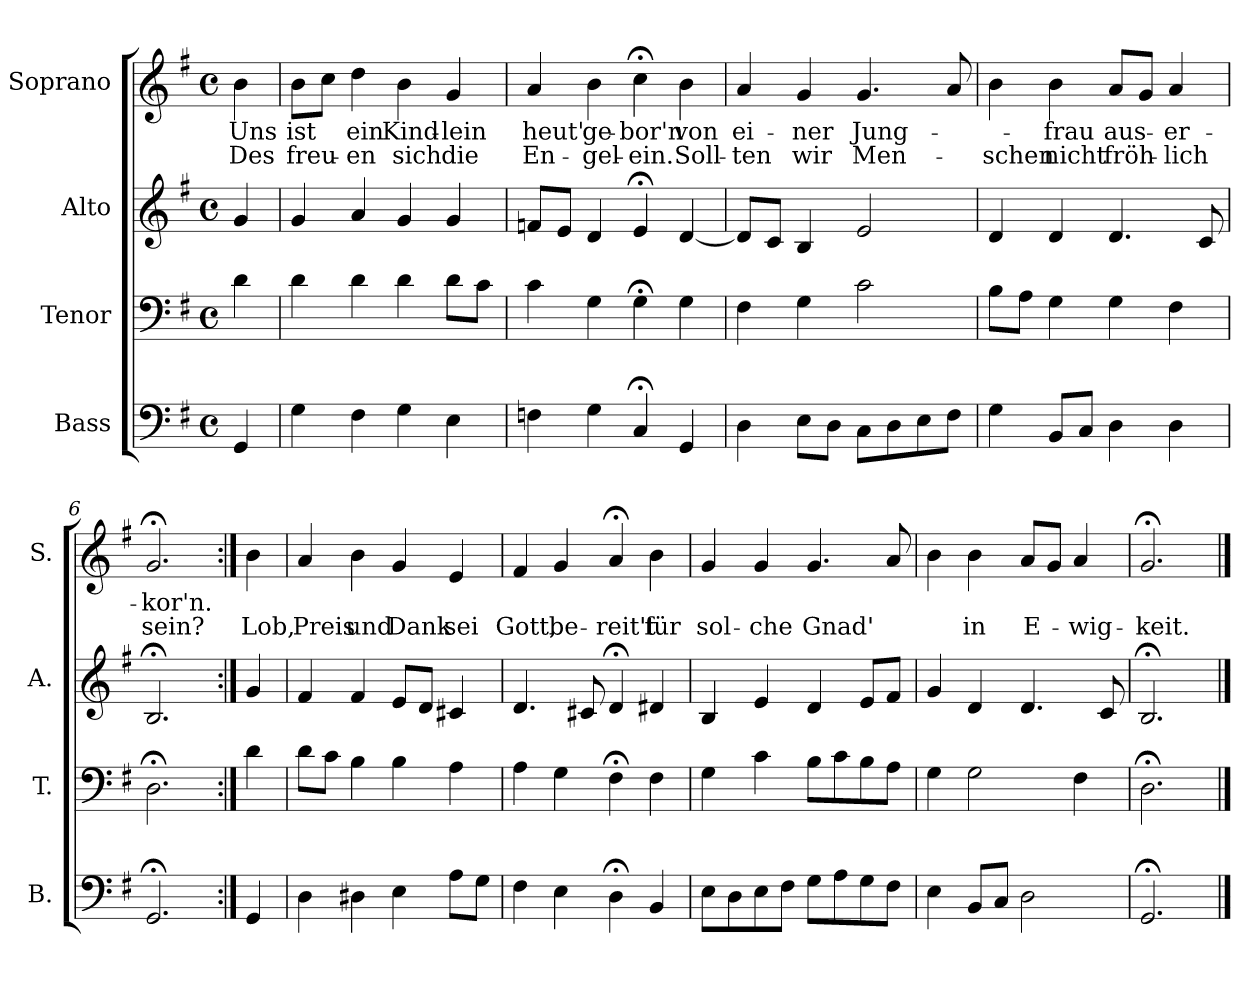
**kern	**kern	**kern	**kern	**text	**text
*part4	*part3	*part2	*part1	*part1	*part1
*staff4	*staff3	*staff2	*staff1	*staff1	*staff1
*I"Bass	*I"Tenor	*I"Alto	*I"Soprano	*	*
*I'B.	*I'T.	*I'A.	*I'S.	*	*
*clefF4	*clefF4	*clefG2	*clefG2	*	*
*k[f#]	*k[f#]	*k[f#]	*k[f#]	*	*
*G:	*G:	*G:	*G:	*	*
*M4/4	*M4/4	*M4/4	*M4/4	*	*
*met(c)	*met(c)	*met(c)	*met(c)	*	*
=1	=1	=1	=1	=1	=1
!	!	!	!	!LO:LY:b	!LO:LY:b
4GG/	4d\	4g/	4b\	Uns	Des
=2	=2	=2	=2	=2	=2
!	!	!	!	!LO:LY:b	!LO:LY:b
4G\	4d\	4g/	8b\L	ist	freu-
.	.	.	8cc\J	.	.
!	!	!	!	!LO:LY:b	!LO:LY:b
4F#\	4d\	4a/	4dd\	ein	-en
!	!	!	!	!LO:LY:b	!LO:LY:b
4G\	4d\	4g/	4b\	Kind-	sich
!	!	!	!	!LO:LY:b	!LO:LY:b
4E\	8d\L	4g/	4g/	-lein	die
.	8c\J	.	.	.	.
=3	=3	=3	=3	=3	=3
!	!	!	!	!LO:LY:b	!LO:LY:b
4Fn\	4c\	8fn/L	4a/	heut'	En-
.	.	8e/J	.	.	.
!	!	!	!	!LO:LY:b	!LO:LY:b
4G\	4G\	4d/	4b\	ge-	-gel-
!	!	!	!	!LO:LY:b	!LO:LY:b
4C;</	4G;<\	4e;</	4cc;<\	-bor'n	-ein.
!	!	!	!	!LO:LY:b	!LO:LY:b
4GG/	4G\	[4d/	4b\	von	Soll-
=4	=4	=4	=4	=4	=4
!	!	!	!	!LO:LY:b	!LO:LY:b
4D\	4F#\	8d/L]	4a/	ei-	-ten
.	.	8c/J	.	.	.
!	!	!	!	!LO:LY:b	!LO:LY:b
8E\L	4G\	4B/	4g/	-ner	wir
8D\J	.	.	.	.	.
!	!	!	!	!LO:LY:b	!LO:LY:b
8C\L	2c\	2e/	4.g/	Jung-	Men-
8D\	.	.	.	.	.
8E\	.	.	.	.	.
8F#\J	.	.	8a/	.	.
=5	=5	=5	=5	=5	=5
!	!	!	!	!	!LO:LY:b
4G\	8B\L	4d/	4b\	.	-schen
.	8A\J	.	.	.	.
!	!	!	!	!LO:LY:b	!LO:LY:b
8BB/L	4G\	4d/	4b\	-frau	nicht
8C/J	.	.	.	.	.
!	!	!	!	!LO:LY:b	!LO:LY:b
4D\	4G\	4.d/	8a/L	aus-	fröh-
.	.	.	8g/J	.	.
!	!	!	!	!LO:LY:b	!LO:LY:b
4D\	4F#\	.	4a/	-er-	-lich
.	.	8c/	.	.	.
!!LO:LB:g=z
=6	=6	=6	=6	=6	=6
!	!	!	!	!LO:LY:b	!LO:LY:b
2.GG;</	2.D;<\	2.B;</	2.g;</	-kor'n.	sein?
!!LO:LB:g=z
=7:|!	=7:|!	=7:|!	=7:|!	=7:|!	=7:|!
!	!	!	!	!	!LO:LY:b
4GG/	4d\	4g/	4b\	.	Lob,
=8	=8	=8	=8	=8	=8
!	!	!	!	!	!LO:LY:b
4D\	8d\L	4f#/	4a/	.	Preis
.	8c\J	.	.	.	.
!	!	!	!	!	!LO:LY:b
4D#X\	4B\	4f#/	4b\	.	und
!	!	!	!	!	!LO:LY:b
4E\	4B\	8e/L	4g/	.	Dank
.	.	8d/J	.	.	.
!	!	!	!	!	!LO:LY:b
8A\L	4A\	4c#X/	4e/	.	sei
8G\J	.	.	.	.	.
=9	=9	=9	=9	=9	=9
!	!	!	!	!	!LO:LY:b
4F#\	4A\	4.d/	4f#/	.	Gott,
!	!	!	!	!	!LO:LY:b
4E\	4G\	.	4g/	.	be-
.	.	8c#X/	.	.	.
!	!	!	!	!	!LO:LY:b
4D;<\	4F#;<\	4d;</	4a;</	.	-reit't
!	!	!	!	!	!LO:LY:b
4BB/	4F#\	4d#X/	4b\	.	für
=10	=10	=10	=10	=10	=10
!	!	!	!	!	!LO:LY:b
8E\L	4G\	4B/	4g/	.	sol-
8D\	.	.	.	.	.
!	!	!	!	!	!LO:LY:b
8E\	4c\	4e/	4g/	.	-che
8F#\J	.	.	.	.	.
!	!	!	!	!	!LO:LY:b
8G\L	8B\L	4d/	4.g/	.	Gnad'
8A\	8c\	.	.	.	.
8G\	8B\	8e/L	.	.	.
8F#\J	8A\J	8f#/J	8a/	.	.
=11	=11	=11	=11	=11	=11
4E\	4G\	4g/	4b\	.	.
!	!	!	!	!	!LO:LY:b
8BB/L	2G\	4d/	4b\	.	in
8C/J	.	.	.	.	.
!	!	!	!	!	!LO:LY:b
2D\	.	4.d/	8a/L	.	E-
.	.	.	8g/J	.	.
!	!	!	!	!	!LO:LY:b
.	4F#\	.	4a/	.	-wig-
.	.	8c/	.	.	.
=12	=12	=12	=12	=12	=12
!	!	!	!	!	!LO:LY:b
2.GG;</	2.D;<\	2.B;</	2.g;</	.	-keit.
==	==	==	==	==	==
*-	*-	*-	*-	*-	*-
